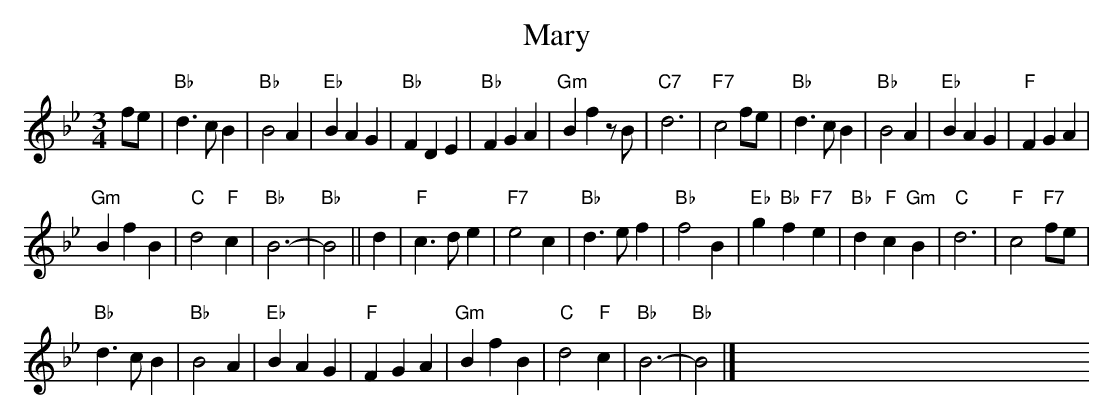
X:1
T:Mary
M:3/4
L:1/4
K:Bb
f/e/ | "Bb"d>c B | "Bb"B2 A | "Eb"B A G | "Bb"F D E |\
 "Bb"F G A | "Gm"B f z/ B/ | "C7"d3 | "F7"c2 f/e/ |\
"Bb"d>c B | "Bb"B2 A | "Eb"B A G | "F"F G A |
 "Gm"B f B | "C"d2 "F"c | "Bb"B3- | "Bb"B2 ||\
d | "F"c>d e | "F7"e2 c | "Bb"d>e f | "Bb"f2 B |\
 "Eb"g "Bb"f "F7"e | "Bb"d "F"c "Gm"B | "C"d3 | "F"c2 "F7"f/e/ |
"Bb"d>c B | "Bb"B2 A | "Eb"B A G | "F"F G A |\
 "Gm"B f B | "C"d2 "F"c | "Bb"B3- | "Bb"B2 |]\
 xxx [] xxx [] xxx [] xxx []
